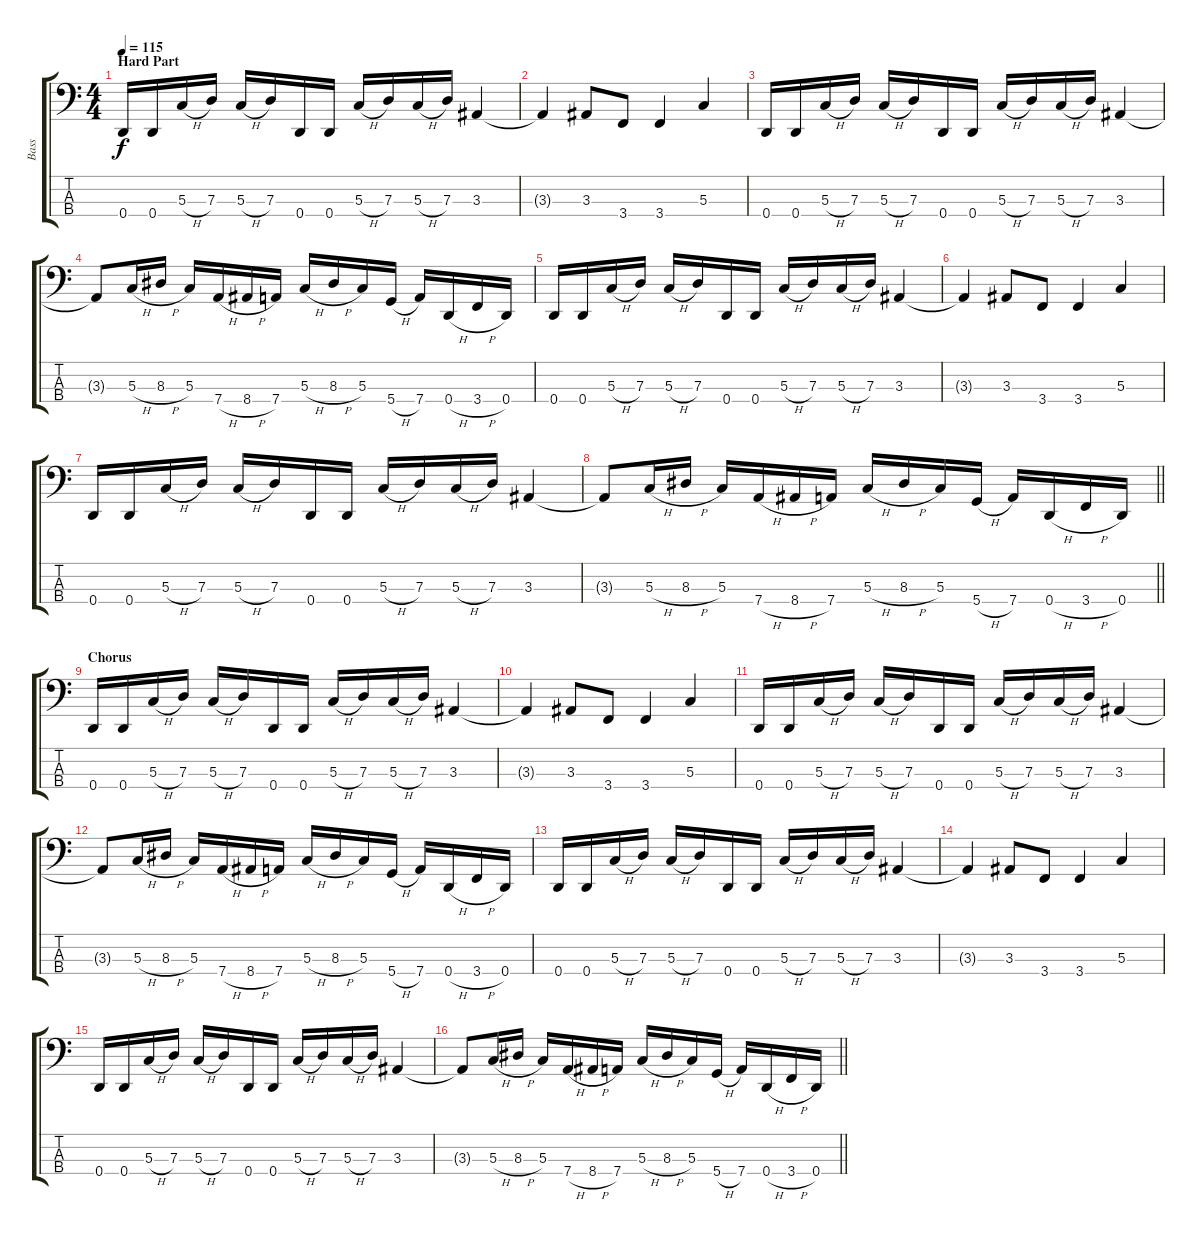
\track ("Bass" "Bass") {instrument electricbasspick}
\staff {score tabs}
\tuning (F2 C2 G1 D1) {hide}
\ts (4 4)
\section ("" "Hard Part")
\tempo 115
\clef f4
\ks c
0.4.16{dy f} 0.4.16 5.3{h}.16 7.3.16 5.3{h}.16 7.3.16 0.4.16 0.4.16 5.3{h}.16 7.3.16 5.3{h}.16 7.3.16 3.3.4 |
3.3{t}.4 3.3.8 3.4.8 3.4.4 5.3.4 |
0.4.16 0.4.16 5.3{h}.16 7.3.16 5.3{h}.16 7.3.16 0.4.16 0.4.16 5.3{h}.16 7.3.16 5.3{h}.16 7.3.16 3.3.4 |
3.3{t}.8 5.3{h}.16 8.3{h}.16 5.3.16 7.4{h}.16 8.4{h}.16 7.4.16 5.3{h}.16 8.3{h}.16 5.3.16 5.4{h}.16 7.4.16 0.4{h}.16 3.4{h}.16 0.4.16 |
0.4.16 0.4.16 5.3{h}.16 7.3.16 5.3{h}.16 7.3.16 0.4.16 0.4.16 5.3{h}.16 7.3.16 5.3{h}.16 7.3.16 3.3.4 |
3.3{t}.4 3.3.8 3.4.8 3.4.4 5.3.4 |
0.4.16 0.4.16 5.3{h}.16 7.3.16 5.3{h}.16 7.3.16 0.4.16 0.4.16 5.3{h}.16 7.3.16 5.3{h}.16 7.3.16 3.3.4 |
\barLineRight lightlight
3.3{t}.8 5.3{h}.16 8.3{h}.16 5.3.16 7.4{h}.16 8.4{h}.16 7.4.16 5.3{h}.16 8.3{h}.16 5.3.16 5.4{h}.16 7.4.16 0.4{h}.16 3.4{h}.16 0.4.16 |
\section ("" "Chorus")
0.4.16 0.4.16 5.3{h}.16 7.3.16 5.3{h}.16 7.3.16 0.4.16 0.4.16 5.3{h}.16 7.3.16 5.3{h}.16 7.3.16 3.3.4 |
3.3{t}.4 3.3.8 3.4.8 3.4.4 5.3.4 |
0.4.16 0.4.16 5.3{h}.16 7.3.16 5.3{h}.16 7.3.16 0.4.16 0.4.16 5.3{h}.16 7.3.16 5.3{h}.16 7.3.16 3.3.4 |
3.3{t}.8 5.3{h}.16 8.3{h}.16 5.3.16 7.4{h}.16 8.4{h}.16 7.4.16 5.3{h}.16 8.3{h}.16 5.3.16 5.4{h}.16 7.4.16 0.4{h}.16 3.4{h}.16 0.4.16 |
0.4.16 0.4.16 5.3{h}.16 7.3.16 5.3{h}.16 7.3.16 0.4.16 0.4.16 5.3{h}.16 7.3.16 5.3{h}.16 7.3.16 3.3.4 |
3.3{t}.4 3.3.8 3.4.8 3.4.4 5.3.4 |
0.4.16 0.4.16 5.3{h}.16 7.3.16 5.3{h}.16 7.3.16 0.4.16 0.4.16 5.3{h}.16 7.3.16 5.3{h}.16 7.3.16 3.3.4 |
\barLineRight lightlight
3.3{t}.8 5.3{h}.16 8.3{h}.16 5.3.16 7.4{h}.16 8.4{h}.16 7.4.16 5.3{h}.16 8.3{h}.16 5.3.16 5.4{h}.16 7.4.16 0.4{h}.16 3.4{h}.16 0.4.16
